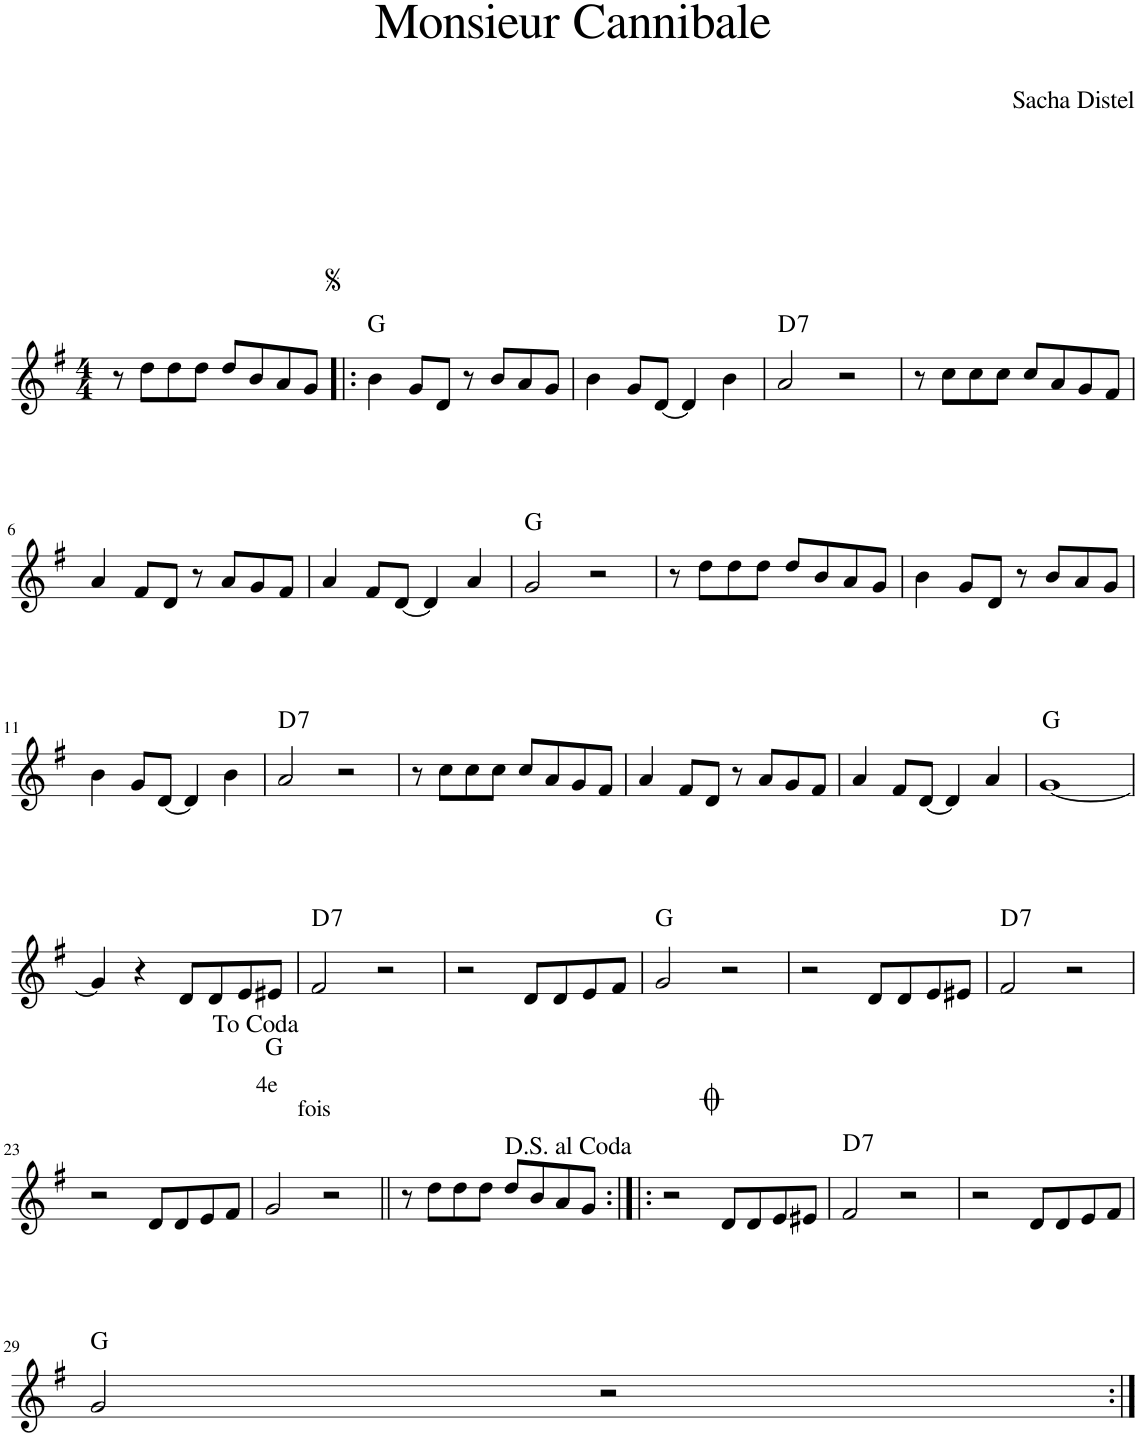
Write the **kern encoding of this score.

**kern	**text	**text	**harte
*part1	*part1	*part1	*part1
*staff1	*staff1	*staff1	*
*I"Piano	*	*	*
*I'Pno.	*	*	*
*clefG2	*	*	*
*k[f#]	*	*	*
*M4/4	*	*	*
=1	=1	=1	=1
8r	.	.	.
8dd\L	.	.	.
8dd\	.	.	.
8dd\J	.	.	.
8dd/L	.	.	.
8b/	.	.	.
8a/	.	.	.
8g/J	.	.	.
=2!|:	=2!|:	=2!|:	=2!|:
4b\	.	.	G:maj
8g/L	.	.	.
8d/J	.	.	.
8r	.	.	.
8b/L	.	.	.
8a/	.	.	.
8g/J	.	.	.
=3	=3	=3	=3
4b\	.	.	.
8g/L	.	.	.
[8d/J	.	.	.
4d/]	.	.	.
4b\	.	.	.
=4	=4	=4	=4
!	!	!	!LO:H:kt=7
2a/	.	.	D:7
2r	.	.	.
=5	=5	=5	=5
8r	.	.	.
8cc\L	.	.	.
8cc\	.	.	.
8cc\J	.	.	.
8cc/L	.	.	.
8a/	.	.	.
8g/	.	.	.
8f#/J	.	.	.
!!LO:LB:g=z
=6	=6	=6	=6
4a/	.	.	.
8f#/L	.	.	.
8d/J	.	.	.
8r	.	.	.
8a/L	.	.	.
8g/	.	.	.
8f#/J	.	.	.
=7	=7	=7	=7
4a/	.	.	.
8f#/L	.	.	.
[8d/J	.	.	.
4d/]	.	.	.
4a/	.	.	.
=8	=8	=8	=8
2g/	.	.	G:maj
2r	.	.	.
=9	=9	=9	=9
8r	.	.	.
8dd\L	.	.	.
8dd\	.	.	.
8dd\J	.	.	.
8dd/L	.	.	.
8b/	.	.	.
8a/	.	.	.
8g/J	.	.	.
=10	=10	=10	=10
4b\	.	.	.
8g/L	.	.	.
8d/J	.	.	.
8r	.	.	.
8b/L	.	.	.
8a/	.	.	.
8g/J	.	.	.
!!LO:LB:g=z
=11	=11	=11	=11
4b\	.	.	.
8g/L	.	.	.
[8d/J	.	.	.
4d/]	.	.	.
4b\	.	.	.
=12	=12	=12	=12
!	!	!	!LO:H:kt=7
2a/	.	.	D:7
2r	.	.	.
=13	=13	=13	=13
8r	.	.	.
8cc\L	.	.	.
8cc\	.	.	.
8cc\J	.	.	.
8cc/L	.	.	.
8a/	.	.	.
8g/	.	.	.
8f#/J	.	.	.
=14	=14	=14	=14
4a/	.	.	.
8f#/L	.	.	.
8d/J	.	.	.
8r	.	.	.
8a/L	.	.	.
8g/	.	.	.
8f#/J	.	.	.
=15	=15	=15	=15
4a/	.	.	.
8f#/L	.	.	.
[8d/J	.	.	.
4d/]	.	.	.
4a/	.	.	.
=16	=16	=16	=16
[1g	.	.	G:maj
!!LO:LB:g=z
=17	=17	=17	=17
4g/]	.	.	.
4r	.	.	.
8d/L	.	.	.
8d/	.	.	.
8e/	.	.	.
8e#X/J	.	.	.
=18	=18	=18	=18
!	!	!	!LO:H:kt=7
2f#/	.	.	D:7
2r	.	.	.
=19	=19	=19	=19
2r	.	.	.
8d/L	.	.	.
8d/	.	.	.
8e/	.	.	.
8f#/J	.	.	.
=20	=20	=20	=20
2g/	.	.	G:maj
2r	.	.	.
=21	=21	=21	=21
2r	.	.	.
8d/L	.	.	.
8d/	.	.	.
8e/	.	.	.
8e#X/J	.	.	.
=22	=22	=22	=22
!	!	!	!LO:H:kt=7
2f#/	.	.	D:7
2r	.	.	.
!!LO:LB:g=z
=23	=23	=23	=23
2r	.	.	.
8d/L	.	.	.
8d/	.	.	.
8e/	.	.	.
8f#/J	.	.	.
=24	=24	=24	=24
!	!LO:LY:a	!LO:LY:a	!
2g/	4e	fois	G:maj
2r	.	.	.
=25||	=25||	=25||	=25||
8r	.	.	.
8dd\L	.	.	.
8dd\	.	.	.
8dd\J	.	.	.
8dd/L	.	.	.
8b/	.	.	.
8a/	.	.	.
8g/J	.	.	.
=26:|!|:	=26:|!|:	=26:|!|:	=26:|!|:
2r	.	.	.
8d/L	.	.	.
8d/	.	.	.
8e/	.	.	.
8e#X/J	.	.	.
=27	=27	=27	=27
!	!	!	!LO:H:kt=7
2f#/	.	.	D:7
2r	.	.	.
=28	=28	=28	=28
2r	.	.	.
8d/L	.	.	.
8d/	.	.	.
8e/	.	.	.
8f#/J	.	.	.
!!LO:LB:g=z
=29	=29	=29	=29
2g/	.	.	G:maj
2r	.	.	.
=:|!	=:|!	=:|!	=:|!
*-	*-	*-	*-
